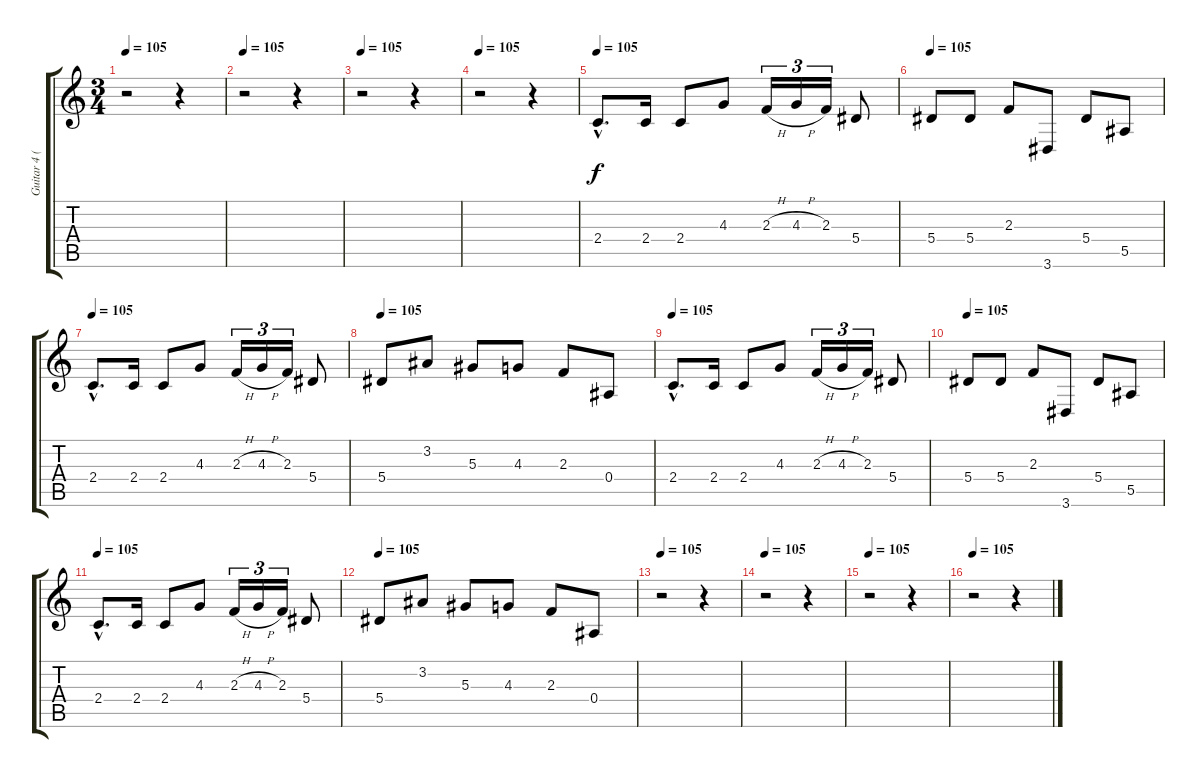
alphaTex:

\track ("Guitar 4 (Rhythm)" "Guitar 4 (") {instrument distortionguitar}
\staff {score tabs}
\tuning (C4 G3 Eb3 Bb2 F2 C2) {hide}
\ts (3 4)
\tempo 105
\clef g2
\ks c
r.2{dy f} r.4 |
\tempo 105
r.2 r.4 |
\tempo 105
r.2 r.4 |
\tempo 105
r.2 r.4 |
\tempo 105
2.4{hac}.8{d instrument distortionguitar} 2.4.16 2.4.8 4.3.8 2.3{h}.16{tu (3 2)} 4.3{h}.16{tu (3 2)} 2.3.16{tu (3 2)} 5.4.8 |
\tempo 105
5.4.8 5.4.8 2.3.8 3.6.8 5.4.8 5.5.8 |
\tempo 105
2.4{hac}.8{d} 2.4.16 2.4.8 4.3.8 2.3{h}.16{tu (3 2)} 4.3{h}.16{tu (3 2)} 2.3.16{tu (3 2)} 5.4.8 |
\tempo 105
5.4.8 3.2.8 5.3.8 4.3.8 2.3.8 0.4.8 |
\tempo 105
2.4{hac}.8{d} 2.4.16 2.4.8 4.3.8 2.3{h}.16{tu (3 2)} 4.3{h}.16{tu (3 2)} 2.3.16{tu (3 2)} 5.4.8 |
\tempo 105
5.4.8 5.4.8 2.3.8 3.6.8 5.4.8 5.5.8 |
\tempo 105
2.4{hac}.8{d} 2.4.16 2.4.8 4.3.8 2.3{h}.16{tu (3 2)} 4.3{h}.16{tu (3 2)} 2.3.16{tu (3 2)} 5.4.8 |
\tempo 105
5.4.8 3.2.8 5.3.8 4.3.8 2.3.8 0.4.8 |
\tempo 105
r.2 r.4 |
\tempo 105
r.2 r.4 |
\tempo 105
r.2 r.4 |
\tempo 105
r.2 r.4
